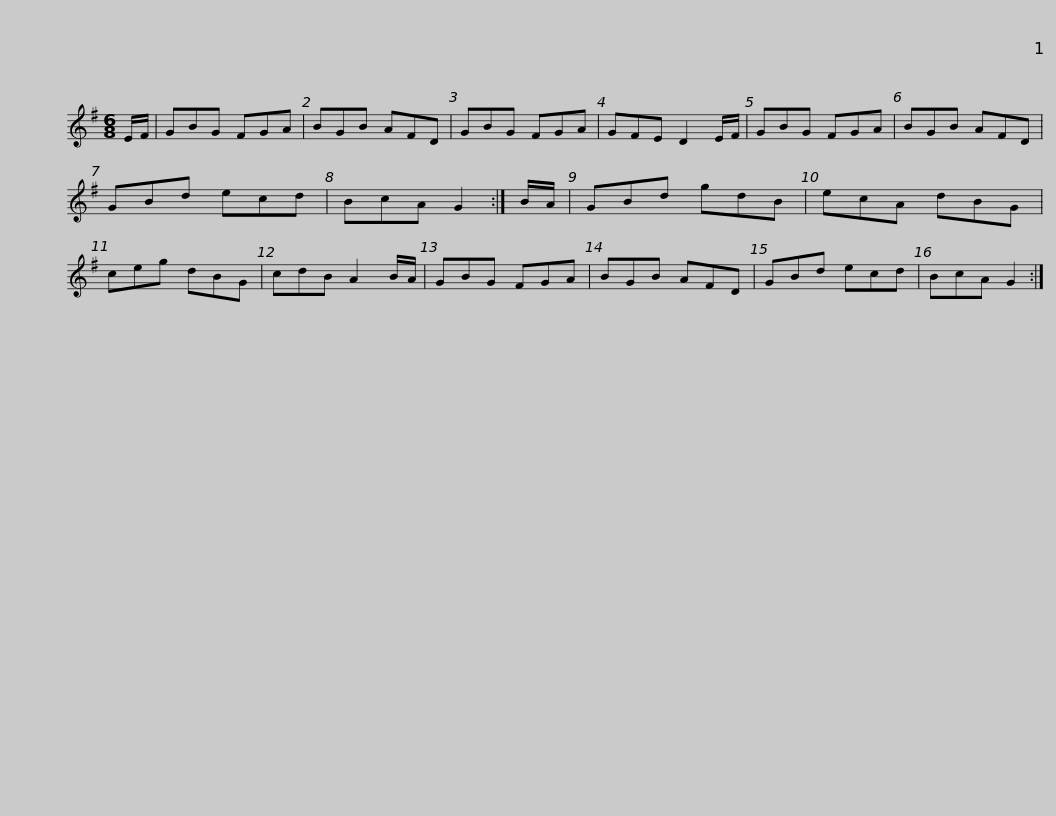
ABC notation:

X:1
L:1/8
M:6/8
I:linebreak $
K:G
V:1 treble
V:1
 E/F/ | GBG FGA | BGB AFD | GBG FGA | GFE D2 E/F/ | %5
 GBG FGA | BGB AFD | GBd ecd |$ BcA G2 :| B/A/ | %10
 GBd gdB | ecA dBG | ceg dBG | cdB A2 B/A/ | GBG FGA | %15
 BGB AFD |$ GBd ecd | BcA G2 :| %18
